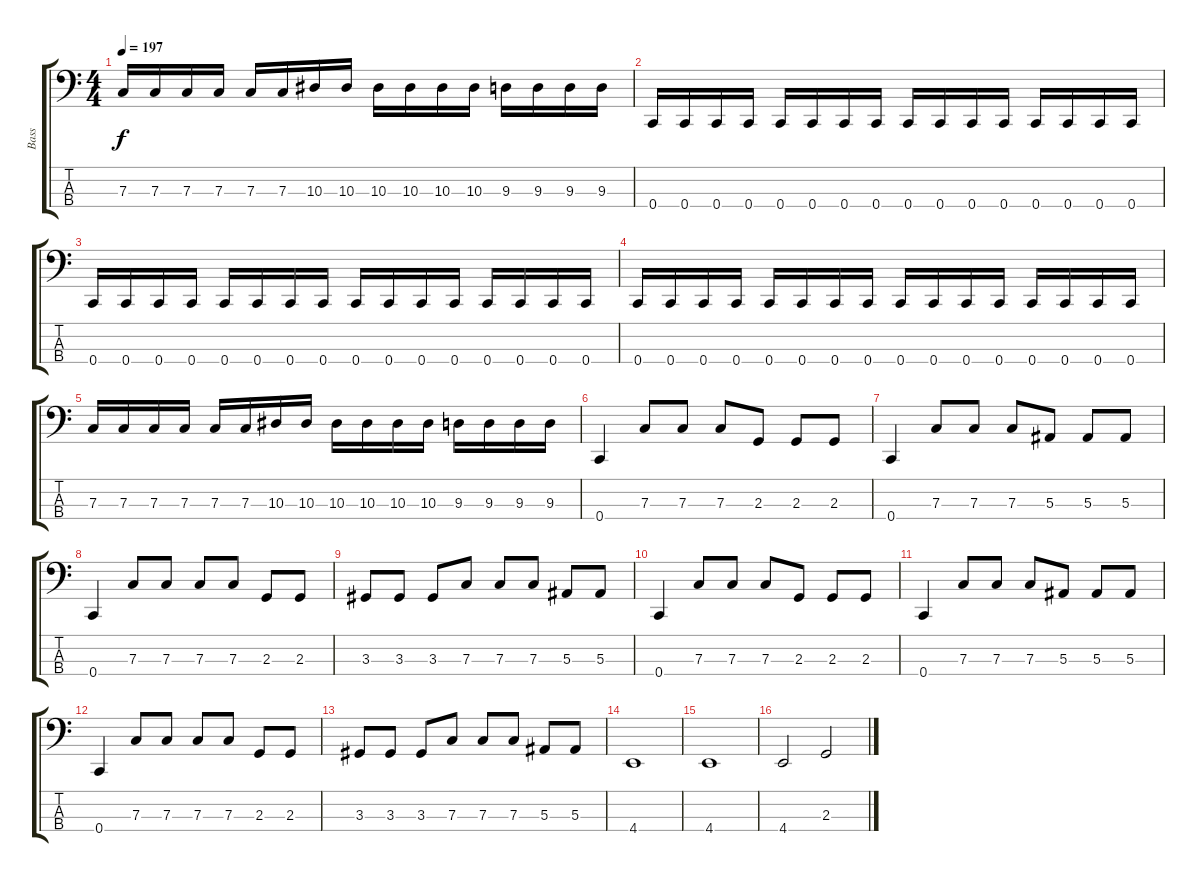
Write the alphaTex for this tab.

\track ("Bass" "Bass") {instrument electricbasspick}
\staff {score tabs}
\tuning (Eb2 Bb1 F1 C1) {hide}
\ts (4 4)
\tempo 197
\clef f4
\ks c
7.3.16{dy f} 7.3.16 7.3.16 7.3.16 7.3.16 7.3.16 10.3.16 10.3.16 10.3.16 10.3.16 10.3.16 10.3.16 9.3.16 9.3.16 9.3.16 9.3.16 |
0.4.16 0.4.16 0.4.16 0.4.16 0.4.16 0.4.16 0.4.16 0.4.16 0.4.16 0.4.16 0.4.16 0.4.16 0.4.16 0.4.16 0.4.16 0.4.16 |
0.4.16 0.4.16 0.4.16 0.4.16 0.4.16 0.4.16 0.4.16 0.4.16 0.4.16 0.4.16 0.4.16 0.4.16 0.4.16 0.4.16 0.4.16 0.4.16 |
0.4.16 0.4.16 0.4.16 0.4.16 0.4.16 0.4.16 0.4.16 0.4.16 0.4.16 0.4.16 0.4.16 0.4.16 0.4.16 0.4.16 0.4.16 0.4.16 |
7.3.16 7.3.16 7.3.16 7.3.16 7.3.16 7.3.16 10.3.16 10.3.16 10.3.16 10.3.16 10.3.16 10.3.16 9.3.16 9.3.16 9.3.16 9.3.16 |
0.4.4 7.3.8 7.3.8 7.3.8 2.3.8 2.3.8 2.3.8 |
0.4.4 7.3.8 7.3.8 7.3.8 5.3.8 5.3.8 5.3.8 |
0.4.4 7.3.8 7.3.8 7.3.8 7.3.8 2.3.8 2.3.8 |
3.3.8 3.3.8 3.3.8 7.3.8 7.3.8 7.3.8 5.3.8 5.3.8 |
0.4.4 7.3.8 7.3.8 7.3.8 2.3.8 2.3.8 2.3.8 |
0.4.4 7.3.8 7.3.8 7.3.8 5.3.8 5.3.8 5.3.8 |
0.4.4 7.3.8 7.3.8 7.3.8 7.3.8 2.3.8 2.3.8 |
3.3.8 3.3.8 3.3.8 7.3.8 7.3.8 7.3.8 5.3.8 5.3.8 |
4.4.1 |
4.4.1 |
4.4.2 2.3.2
